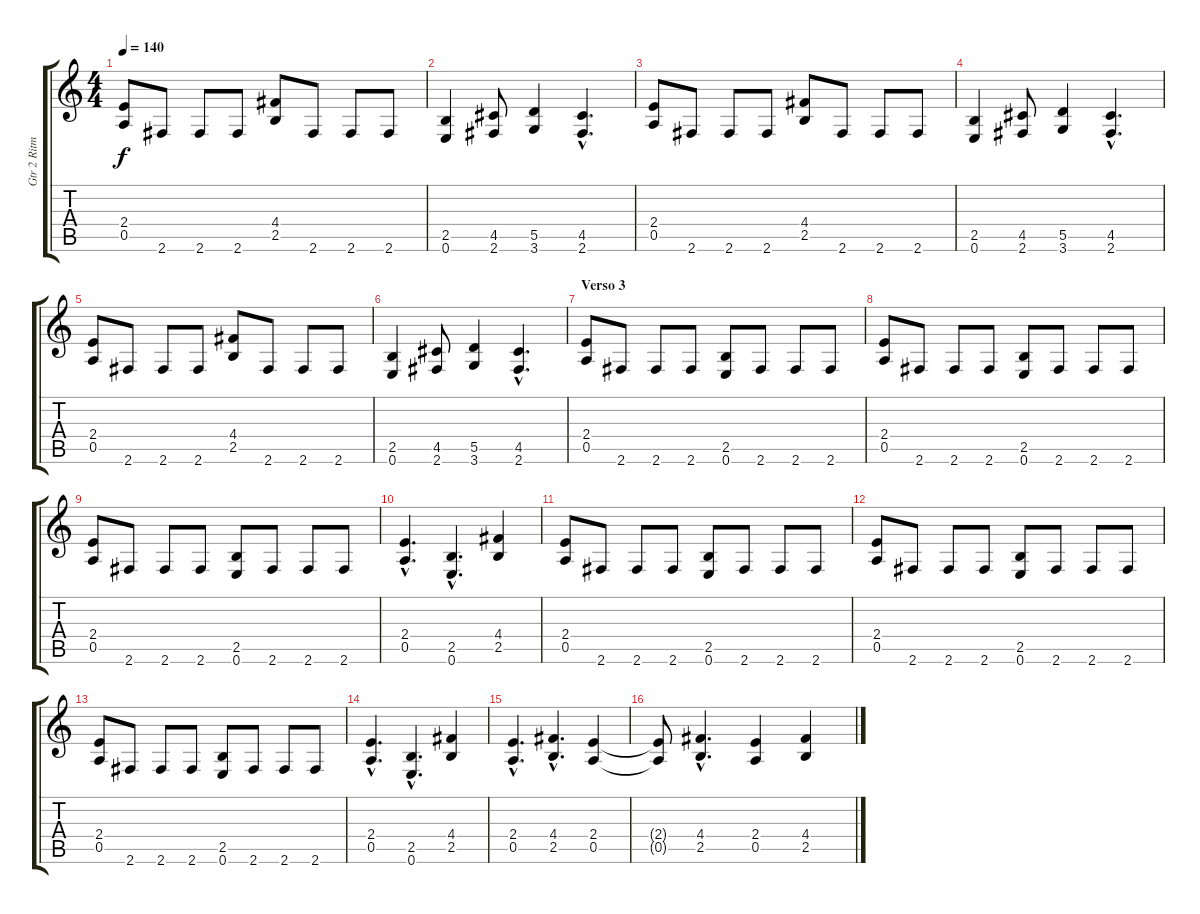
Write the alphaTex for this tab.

\track ("Gtr 2 Ritmo" "Gtr 2 Ritm") {instrument overdrivenguitar}
\staff {score tabs}
\tuning (E4 B3 G3 D3 A2 E2) {hide}
\ts (4 4)
\tempo 140
\clef g2
\ks c
(2.4 0.5).8{dy f} 2.6.8 2.6.8 2.6.8 (4.4 2.5).8 2.6.8 2.6.8 2.6.8 |
(2.5 0.6).4 (4.5 2.6).8 (5.5 3.6).4 (4.5{hac} 2.6{hac}).4{d} |
(2.4 0.5).8 2.6.8 2.6.8 2.6.8 (4.4 2.5).8 2.6.8 2.6.8 2.6.8 |
(2.5 0.6).4 (4.5 2.6).8 (5.5 3.6).4 (4.5{hac} 2.6{hac}).4{d} |
(2.4 0.5).8 2.6.8 2.6.8 2.6.8 (4.4 2.5).8 2.6.8 2.6.8 2.6.8 |
(2.5 0.6).4 (4.5 2.6).8 (5.5 3.6).4 (4.5{hac} 2.6{hac}).4{d} |
\section ("" "Verso 3")
(2.4 0.5).8 2.6.8 2.6.8 2.6.8 (2.5 0.6).8 2.6.8 2.6.8 2.6.8 |
(2.4 0.5).8 2.6.8 2.6.8 2.6.8 (2.5 0.6).8 2.6.8 2.6.8 2.6.8 |
(2.4 0.5).8 2.6.8 2.6.8 2.6.8 (2.5 0.6).8 2.6.8 2.6.8 2.6.8 |
(2.4{hac} 0.5{hac}).4{d} (2.5{hac} 0.6{hac}).4{d} (4.4 2.5).4 |
(2.4 0.5).8 2.6.8 2.6.8 2.6.8 (2.5 0.6).8 2.6.8 2.6.8 2.6.8 |
(2.4 0.5).8 2.6.8 2.6.8 2.6.8 (2.5 0.6).8 2.6.8 2.6.8 2.6.8 |
(2.4 0.5).8 2.6.8 2.6.8 2.6.8 (2.5 0.6).8 2.6.8 2.6.8 2.6.8 |
(2.4{hac} 0.5{hac}).4{d} (2.5{hac} 0.6{hac}).4{d} (4.4 2.5).4 |
(2.4{hac} 0.5{hac}).4{d} (4.4{hac} 2.5{hac}).4{d} (2.4 0.5).4 |
(2.4{t} 0.5{t}).8 (4.4{hac} 2.5{hac}).4{d} (2.4 0.5).4 (4.4 2.5).4
